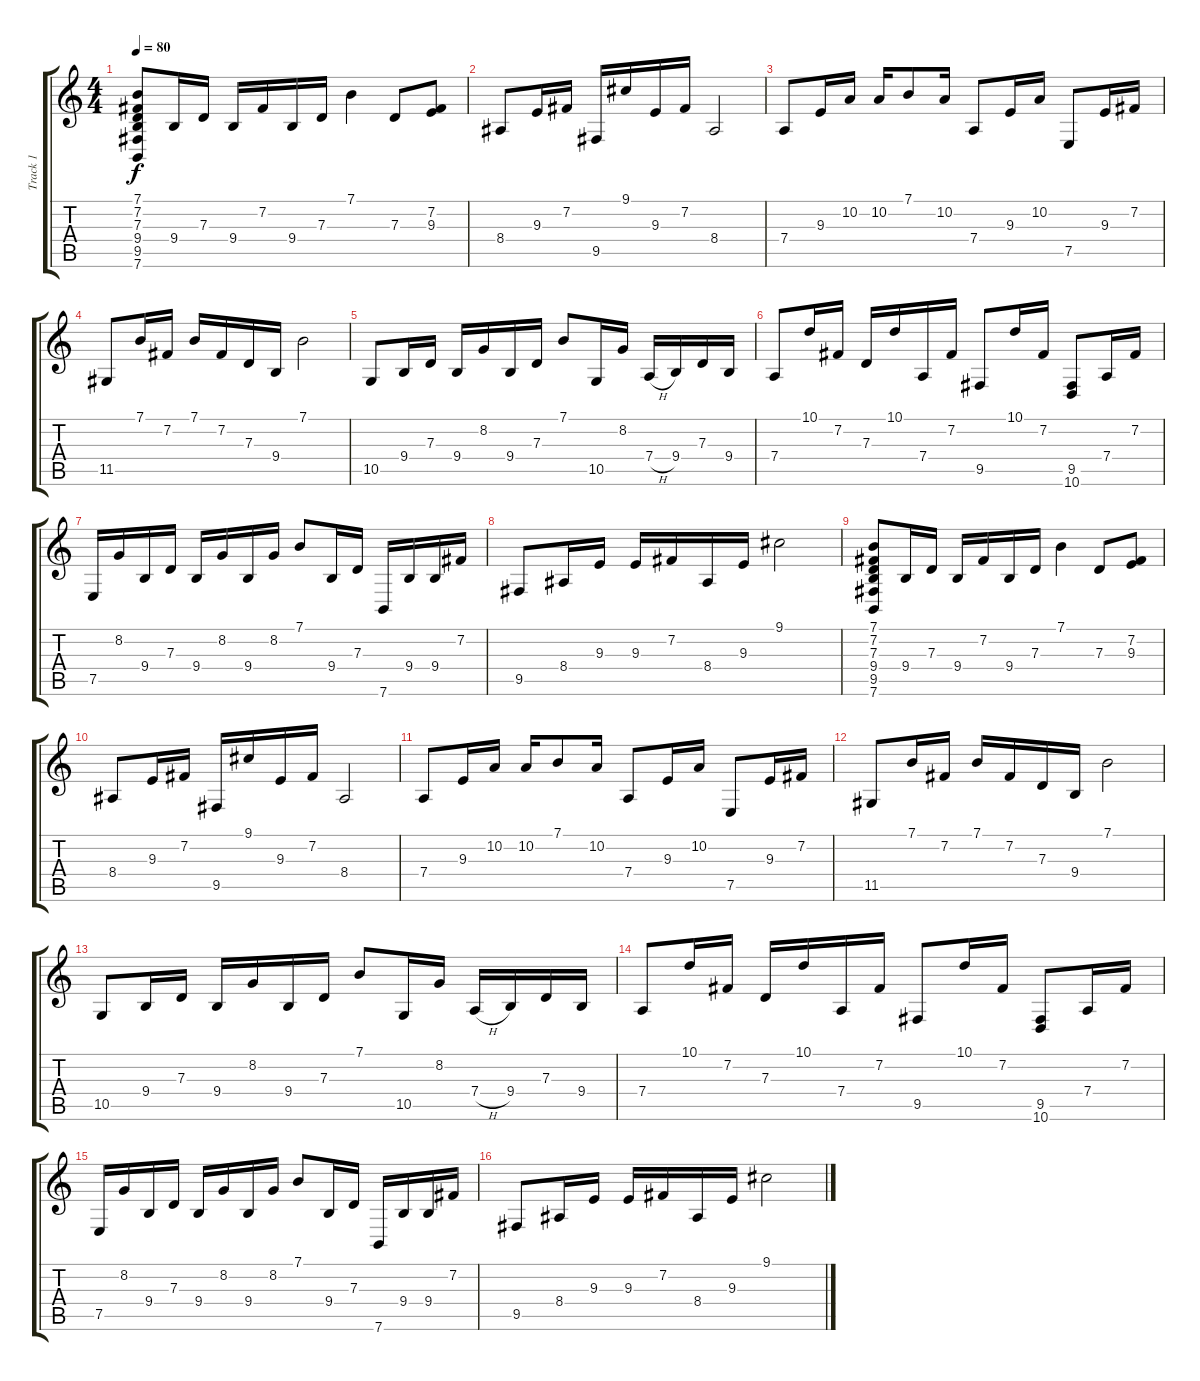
\track ("Track 1" "Track 1") {instrument fx4atmosphere}
\staff {score tabs}
\tuning (E4 B3 G3 D3 A2 E2) {hide}
\ts (4 4)
\tempo 80
\clef g2
\ks c
(7.1 7.2 7.3 9.4 9.5 7.6).8{dy f instrument fx4atmosphere} 9.4.16 7.3.16 9.4.16 7.2.16 9.4.16 7.3.16 7.1.4 7.3.8 (7.2 9.3).8 |
8.4.8 9.3.16 7.2.16 9.5.16 9.1.16 9.3.16 7.2.16 8.4.2 |
7.4.8 9.3.16 10.2.16 10.2.16 7.1.8 10.2.16 7.4.8 9.3.16 10.2.16 7.5.8 9.3.16 7.2.16 |
11.5.8 7.1.16 7.2.16 7.1.16 7.2.16 7.3.16 9.4.16 7.1.2 |
10.5.8 9.4.16 7.3.16 9.4.16 8.2.16 9.4.16 7.3.16 7.1.8 10.5.16 8.2.16 7.4{h}.16 9.4.16 7.3.16 9.4.16 |
7.4.8 10.1.16 7.2.16 7.3.16 10.1.16 7.4.16 7.2.16 9.5.8 10.1.16 7.2.16 (9.5 10.6).8 7.4.16 7.2.16 |
7.5.16 8.2.16 9.4.16 7.3.16 9.4.16 8.2.16 9.4.16 8.2.16 7.1.8 9.4.16 7.3.16 7.6.16 9.4.16 9.4.16 7.2.16 |
9.5.8 8.4.16 9.3.16 9.3.16 7.2.16 8.4.16 9.3.16 9.1.2 |
(7.1 7.2 7.3 9.4 9.5 7.6).8 9.4.16 7.3.16 9.4.16 7.2.16 9.4.16 7.3.16 7.1.4 7.3.8 (7.2 9.3).8 |
8.4.8 9.3.16 7.2.16 9.5.16 9.1.16 9.3.16 7.2.16 8.4.2 |
7.4.8 9.3.16 10.2.16 10.2.16 7.1.8 10.2.16 7.4.8 9.3.16 10.2.16 7.5.8 9.3.16 7.2.16 |
11.5.8 7.1.16 7.2.16 7.1.16 7.2.16 7.3.16 9.4.16 7.1.2 |
10.5.8 9.4.16 7.3.16 9.4.16 8.2.16 9.4.16 7.3.16 7.1.8 10.5.16 8.2.16 7.4{h}.16 9.4.16 7.3.16 9.4.16 |
7.4.8 10.1.16 7.2.16 7.3.16 10.1.16 7.4.16 7.2.16 9.5.8 10.1.16 7.2.16 (9.5 10.6).8 7.4.16 7.2.16 |
7.5.16 8.2.16 9.4.16 7.3.16 9.4.16 8.2.16 9.4.16 8.2.16 7.1.8 9.4.16 7.3.16 7.6.16 9.4.16 9.4.16 7.2.16 |
9.5.8 8.4.16 9.3.16 9.3.16 7.2.16 8.4.16 9.3.16 9.1.2
